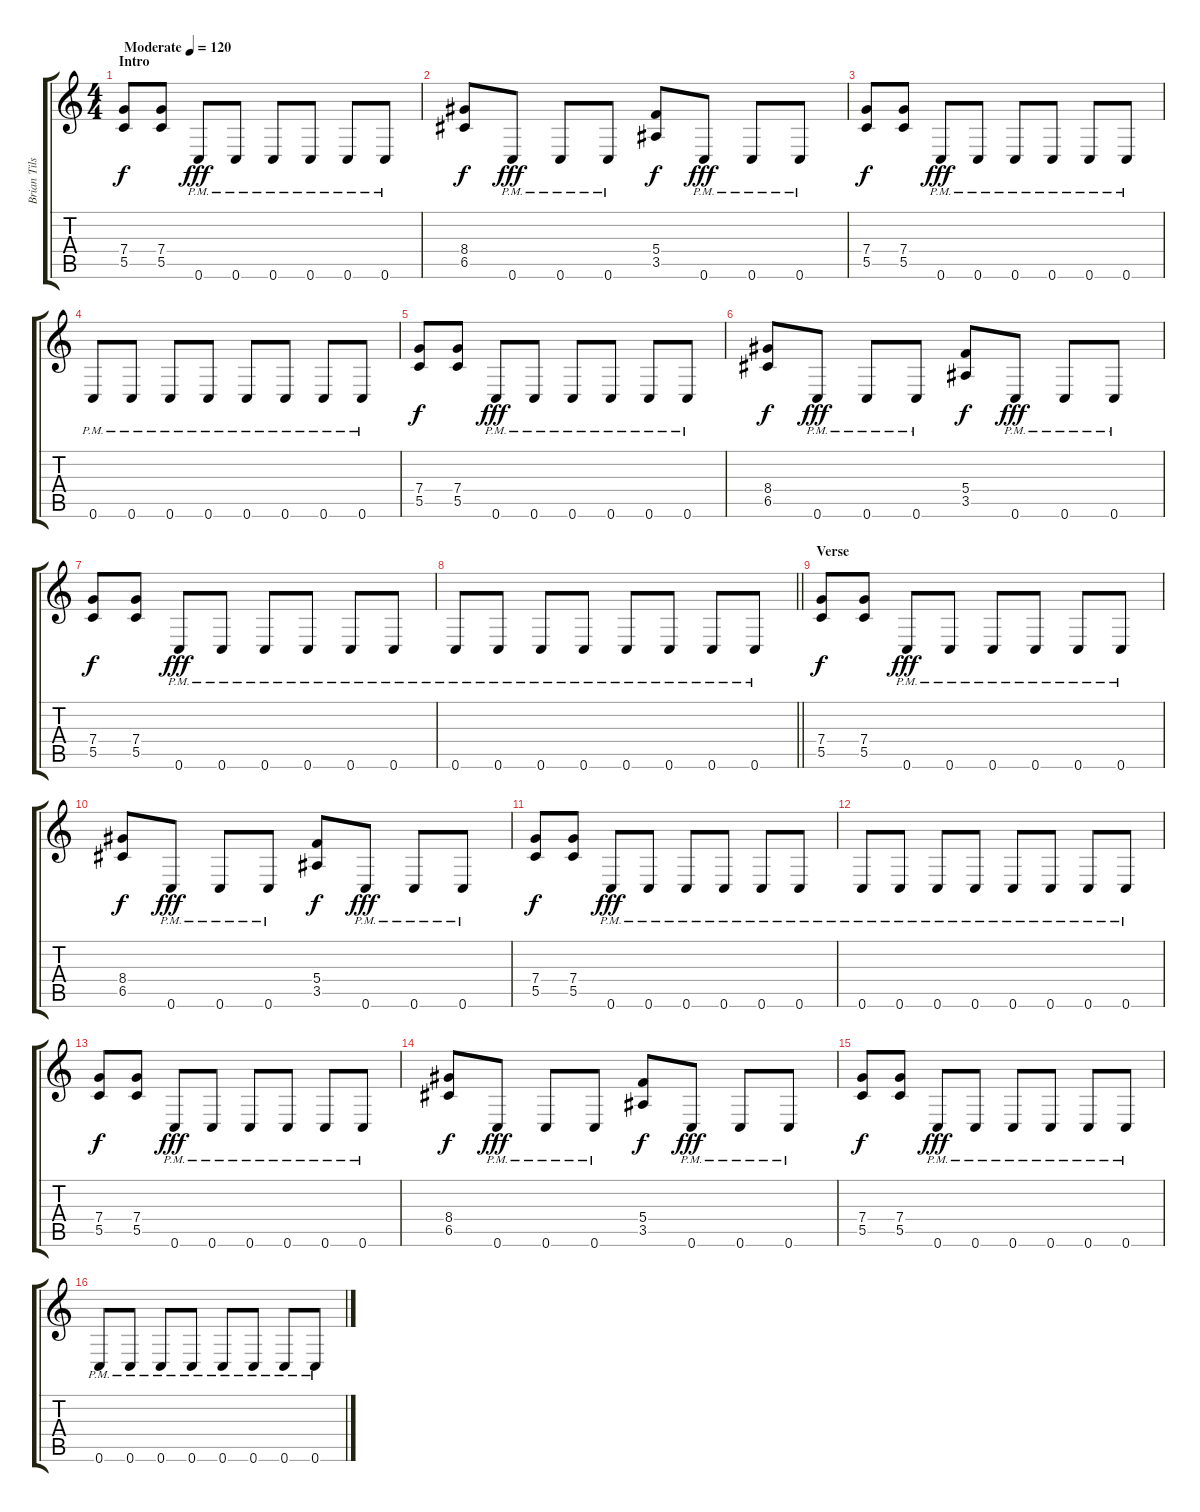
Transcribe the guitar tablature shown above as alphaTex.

\track ("Brian Tilse" "Brian Tils") {instrument distortionguitar}
\staff {score tabs}
\tuning (D4 A3 F3 C3 G2 C2) {hide}
\ts (4 4)
\section ("" "Intro")
\tempo (120 "Moderate")
\clef g2
\ks c
(7.4 5.5).8{dy f instrument distortionguitar} (7.4 5.5).8 0.6{pm}.8{dy fff} 0.6{pm}.8 0.6{pm}.8 0.6{pm}.8 0.6{pm}.8 0.6{pm}.8 |
(8.4 6.5).8{dy f} 0.6{pm}.8{dy fff} 0.6{pm}.8 0.6{pm}.8 (5.4 3.5).8{dy f} 0.6{pm}.8{dy fff} 0.6{pm}.8 0.6{pm}.8 |
(7.4 5.5).8{dy f} (7.4 5.5).8 0.6{pm}.8{dy fff} 0.6{pm}.8 0.6{pm}.8 0.6{pm}.8 0.6{pm}.8 0.6{pm}.8 |
0.6{pm}.8 0.6{pm}.8 0.6{pm}.8 0.6{pm}.8 0.6{pm}.8 0.6{pm}.8 0.6{pm}.8 0.6{pm}.8 |
(7.4 5.5).8{dy f} (7.4 5.5).8 0.6{pm}.8{dy fff} 0.6{pm}.8 0.6{pm}.8 0.6{pm}.8 0.6{pm}.8 0.6{pm}.8 |
(8.4 6.5).8{dy f} 0.6{pm}.8{dy fff} 0.6{pm}.8 0.6{pm}.8 (5.4 3.5).8{dy f} 0.6{pm}.8{dy fff} 0.6{pm}.8 0.6{pm}.8 |
(7.4 5.5).8{dy f} (7.4 5.5).8 0.6{pm}.8{dy fff} 0.6{pm}.8 0.6{pm}.8 0.6{pm}.8 0.6{pm}.8 0.6{pm}.8 |
\barLineRight lightlight
0.6{pm}.8 0.6{pm}.8 0.6{pm}.8 0.6{pm}.8 0.6{pm}.8 0.6{pm}.8 0.6{pm}.8 0.6{pm}.8 |
\section ("" "Verse")
(7.4 5.5).8{dy f} (7.4 5.5).8 0.6{pm}.8{dy fff} 0.6{pm}.8 0.6{pm}.8 0.6{pm}.8 0.6{pm}.8 0.6{pm}.8 |
(8.4 6.5).8{dy f} 0.6{pm}.8{dy fff} 0.6{pm}.8 0.6{pm}.8 (5.4 3.5).8{dy f} 0.6{pm}.8{dy fff} 0.6{pm}.8 0.6{pm}.8 |
(7.4 5.5).8{dy f} (7.4 5.5).8 0.6{pm}.8{dy fff} 0.6{pm}.8 0.6{pm}.8 0.6{pm}.8 0.6{pm}.8 0.6{pm}.8 |
0.6{pm}.8 0.6{pm}.8 0.6{pm}.8 0.6{pm}.8 0.6{pm}.8 0.6{pm}.8 0.6{pm}.8 0.6{pm}.8 |
(7.4 5.5).8{dy f} (7.4 5.5).8 0.6{pm}.8{dy fff} 0.6{pm}.8 0.6{pm}.8 0.6{pm}.8 0.6{pm}.8 0.6{pm}.8 |
(8.4 6.5).8{dy f} 0.6{pm}.8{dy fff} 0.6{pm}.8 0.6{pm}.8 (5.4 3.5).8{dy f} 0.6{pm}.8{dy fff} 0.6{pm}.8 0.6{pm}.8 |
(7.4 5.5).8{dy f} (7.4 5.5).8 0.6{pm}.8{dy fff} 0.6{pm}.8 0.6{pm}.8 0.6{pm}.8 0.6{pm}.8 0.6{pm}.8 |
0.6{pm}.8 0.6{pm}.8 0.6{pm}.8 0.6{pm}.8 0.6{pm}.8 0.6{pm}.8 0.6{pm}.8 0.6{pm}.8
